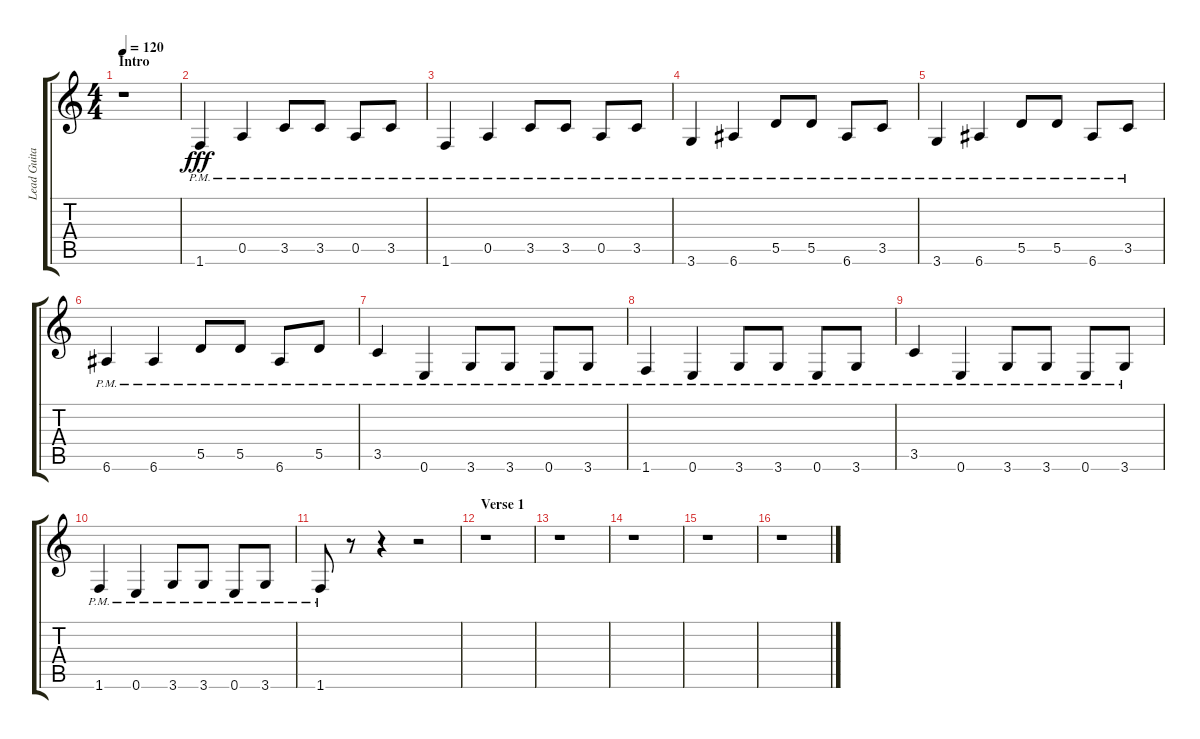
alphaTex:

\track ("Lead Guitar" "Lead Guita") {instrument electricguitarclean}
\staff {score tabs}
\tuning (E4 B3 G3 D3 A2 E2) {hide}
\ts (4 4)
\section ("" "Intro                                                                                               ")
\tempo 120
\clef g2
\ks c
r.1{dy fff instrument electricguitarclean} |
1.6{pm}.4 0.5{pm}.4 3.5{pm}.8 3.5{pm}.8 0.5{pm}.8 3.5{pm}.8 |
1.6{pm}.4 0.5{pm}.4 3.5{pm}.8 3.5{pm}.8 0.5{pm}.8 3.5{pm}.8 |
3.6{pm}.4 6.6{pm}.4 5.5{pm}.8 5.5{pm}.8 6.6{pm}.8 3.5{pm}.8 |
3.6{pm}.4 6.6{pm}.4 5.5{pm}.8 5.5{pm}.8 6.6{pm}.8 3.5{pm}.8 |
6.6{pm}.4 6.6{pm}.4 5.5{pm}.8 5.5{pm}.8 6.6{pm}.8 5.5{pm}.8 |
3.5{pm}.4 0.6{pm}.4 3.6{pm}.8 3.6{pm}.8 0.6{pm}.8 3.6{pm}.8 |
1.6{pm}.4 0.6{pm}.4 3.6{pm}.8 3.6{pm}.8 0.6{pm}.8 3.6{pm}.8 |
3.5{pm}.4 0.6{pm}.4 3.6{pm}.8 3.6{pm}.8 0.6{pm}.8 3.6{pm}.8 |
1.6{pm}.4 0.6{pm}.4 3.6{pm}.8 3.6{pm}.8 0.6{pm}.8 3.6{pm}.8 |
1.6{pm}.8 r.8 r.4 r.2 |
\section ("" "Verse 1")
r.1 |
r.1 |
r.1 |
r.1 |
r.1
